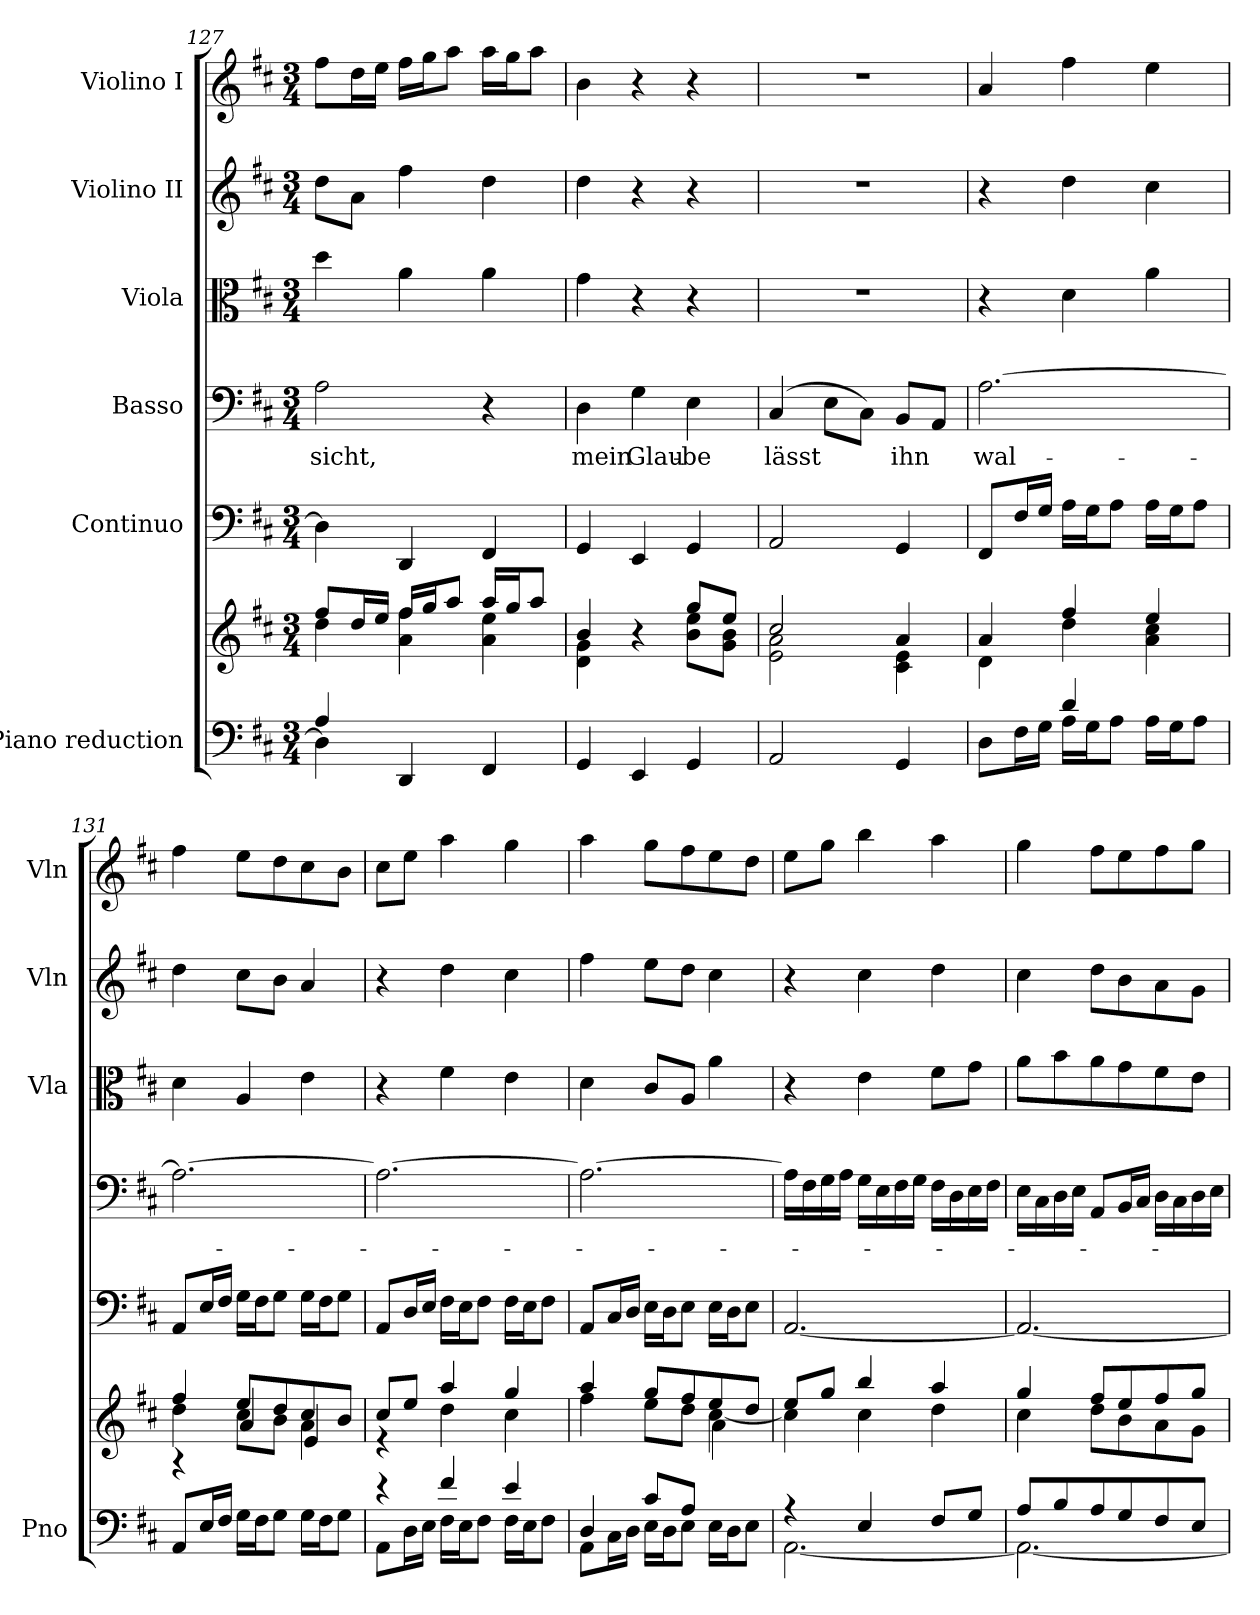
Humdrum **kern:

**kern	**kern	**kern	**kern	**text	**kern	**kern	**kern
*part6	*part6	*part5	*part4	*part4	*part3	*part2	*part1
*staff7	*staff6	*staff5	*staff4	*staff4	*staff3	*staff2	*staff1
*I"Piano reduction	*	*I"Continuo	*I"Basso	*	*I"Viola	*I"Violino II	*I"Violino I
*I'Pno	*	*	*	*	*I'Vla	*I'Vln	*I'Vln
*clefF4	*clefG2	*clefF4	*clefF4	*	*clefC3	*clefG2	*clefG2
*k[f#c#]	*k[f#c#]	*k[f#c#]	*k[f#c#]	*	*k[f#c#]	*k[f#c#]	*k[f#c#]
*M3/4	*M3/4	*M3/4	*M3/4	*	*M3/4	*M3/4	*M3/4
=127	=127	=127	=127	=127	=127	=127	=127
*^	*^	*	*	*	*	*	*
!	!	!	!	!	!	!LO:LY:b	!	!	!
4A/	4D\]	8ff#/L	4dd\	4D\]	2A\	-sicht,	4dd\	8dd\L	8ff#\L
.	.	16dd/L	.	.	.	.	.	8a\J	16dd\L
.	.	16ee/JJ	.	.	.	.	.	.	16ee\JJ
4DD/	2ryy	16ff#/LL	4a\ 4ff#\	4DD/	.	.	4a\	4ff#\	16ff#\LL
.	.	16gg/J	.	.	.	.	.	.	16gg\J
.	.	8aa/J	.	.	.	.	.	.	8aa\J
4FF#/	.	16aa/LL	4a\ 4ee\	4FF#/	4r	.	4a\	4dd\	16aa\LL
.	.	16gg/J	.	.	.	.	.	.	16gg\J
.	.	8aa/J	.	.	.	.	.	.	8aa\J
*v	*v	*	*	*	*	*	*	*	*
=128	=128	=128	=128	=128	=128	=128	=128	=128
!	!	!	!	!	!LO:LY:b	!	!	!
4GG/	4b/	4d\ 4g\	4GG/	4D\	mein	4g\	4dd\	4b\
!	!	!	!	!	!LO:LY:b	!	!	!
4EE/	4r	4ryy	4EE/	4G\	Glau-	4r	4r	4r
!	!	!	!	!	!LO:LY:b	!	!	!
4GG/	8gg/L	8b\ 8ee\L	4GG/	4E\	-be	4r	4r	4r
.	8ee/J	8g\ 8b\J	.	.	.	.	.	.
=129	=129	=129	=129	=129	=129	=129	=129	=129
!	!	!	!	!	!LO:LY:b	!	!	!
2AA/	2cc#/	2e\ 2a\	2AA/	(>4C#/	lässt	2.r	2.r	2.r
.	.	.	.	8E\L	.	.	.	.
.	.	.	.	8C#\J)	.	.	.	.
!	!	!	!	!	!LO:LY:b	!	!	!
4GG/	4a/	4c#\ 4e\	4GG/	8BB/L	ihn	.	.	.
.	.	.	.	8AA/J	.	.	.	.
!!LO:LB:g=z
=130	=130	=130	=130	=130	=130	=130	=130	=130
*^	*	*	*	*	*	*	*	*
!	!	!	!	!	!	!LO:LY:b	!	!	!
4ryy	8D\L	4a/	4d\	8FF#/L	[2.A\	wal-	4r	4r	4a/
.	16F#\L	.	.	16F#/L	.	.	.	.	.
.	16G\JJ	.	.	16G/JJ	.	.	.	.	.
4d/	16A\LL	4ff#/	4dd\	16A\LL	.	.	4d\	4dd\	4ff#\
.	16G\J	.	.	16G\J	.	.	.	.	.
.	8A\J	.	.	8A\J	.	.	.	.	.
4ryy	16A\LL	4ee/	4a\ 4cc#\	16A\LL	.	.	4a\	4cc#\	4ee\
.	16G\J	.	.	16G\J	.	.	.	.	.
.	8A\J	.	.	8A\J	.	.	.	.	.
*v	*v	*	*	*	*	*	*	*	*
=131	=131	=131	=131	=131	=131	=131	=131	=131
*	*	*^	*	*	*	*	*	*
8AA/L	4ff#/	4dd\	4rA	8AA/L	2.A\_	.	4d\	4dd\	4ff#\
16E/L	.	.	.	16E/L	.	.	.	.	.
16F#/JJ	.	.	.	16F#/JJ	.	.	.	.	.
16G\LL	8ee/L	8cc#\L	4a/	16G\LL	.	.	4A/	8cc#\L	8ee\L
16F#\J	.	.	.	16F#\J	.	.	.	.	.
8G\J	8dd/	8b\J	.	8G\J	.	.	.	8b\J	8dd\
16G\LL	8cc#/	4a\	4e/	16G\LL	.	.	4e\	4a/	8cc#\
16F#\J	.	.	.	16F#\J	.	.	.	.	.
8G\J	8b/J	.	.	8G\J	.	.	.	.	8b\J
*	*	*v	*v	*	*	*	*	*	*
=132	=132	=132	=132	=132	=132	=132	=132	=132
*^	*	*	*	*	*	*	*	*
4r	8AA\L	8cc#/L	4r	8AA/L	2.A\_	.	4r	4r	8cc#\L
.	16D\L	8ee/J	.	16D/L	.	.	.	.	8ee\J
.	16E\JJ	.	.	16E/JJ	.	.	.	.	.
4f#/	16F#\LL	4aa/	4dd\	16F#\LL	.	.	4f#\	4dd\	4aa\
.	16E\J	.	.	16E\J	.	.	.	.	.
.	8F#\J	.	.	8F#\J	.	.	.	.	.
4e/	16F#\LL	4gg/	4cc#\	16F#\LL	.	.	4e\	4cc#\	4gg\
.	16E\J	.	.	16E\J	.	.	.	.	.
.	8F#\J	.	.	8F#\J	.	.	.	.	.
=133	=133	=133	=133	=133	=133	=133	=133	=133	=133
*	*	*	*^	*	*	*	*	*	*
4D/	8AA\L	4aa/	4ff#\	2ryy	8AA/L	2.A\_	.	4d\	4ff#\	4aa\
.	16C#\L	.	.	.	16C#/L	.	.	.	.	.
.	16D\JJ	.	.	.	16D/JJ	.	.	.	.	.
8c#/L	16E\LL	8gg/L	8ee\L	.	16E\LL	.	.	8c#/L	8ee\L	8gg\L
.	16D\J	.	.	.	16D\J	.	.	.	.	.
8A/J	8E\J	8ff#/	8dd\J	.	8E\J	.	.	8A/J	8dd\J	8ff#\
4ryy	16E\LL	8ee/	[4cc#\	4a\	16E\LL	.	.	4a\	4cc#\	8ee\
.	16D\J	.	.	.	16D\J	.	.	.	.	.
.	8E\J	8dd/J	.	.	8E\J	.	.	.	.	8dd\J
*	*	*	*v	*v	*	*	*	*	*	*
=134	=134	=134	=134	=134	=134	=134	=134	=134	=134
4r	[2.AA\	8ee/L	4cc#\]	[2.AA/	16A\LL]	.	4r	4r	8ee\L
.	.	.	.	.	16F#\	.	.	.	.
.	.	8gg/J	.	.	16G\	.	.	.	8gg\J
.	.	.	.	.	16A\JJ	.	.	.	.
4E/	.	4bb/	4cc#\	.	16G\LL	.	4e\	4cc#\	4bb\
.	.	.	.	.	16E\	.	.	.	.
.	.	.	.	.	16F#\	.	.	.	.
.	.	.	.	.	16G\JJ	.	.	.	.
8F#/L	.	4aa/	4dd\	.	16F#\LL	.	8f#\L	4dd\	4aa\
.	.	.	.	.	16D\	.	.	.	.
8G/J	.	.	.	.	16E\	.	8g\J	.	.
.	.	.	.	.	16F#\JJ	.	.	.	.
=135	=135	=135	=135	=135	=135	=135	=135	=135	=135
8A/L	2.AA\_	4gg/	4cc#\	2.AA/_	16E\LL	.	8a\L	4cc#\	4gg\
.	.	.	.	.	16C#\	.	.	.	.
8B/	.	.	.	.	16D\	.	8b\	.	.
.	.	.	.	.	16E\JJ	.	.	.	.
8A/	.	8ff#/L	8dd\L	.	8AA/L	.	8a\	8dd\L	8ff#\L
8G/	.	8ee/	8b\	.	16BB/L	.	8g\	8b\	8ee\
.	.	.	.	.	16C#/JJ	.	.	.	.
8F#/	.	8ff#/	8a\	.	16D\LL	.	8f#\	8a\	8ff#\
.	.	.	.	.	16C#\	.	.	.	.
8E/J	.	8gg/J	8g\J	.	16D\	.	8e\J	8g\J	8gg\J
.	.	.	.	.	16E\JJ	.	.	.	.
*v	*v	*	*	*	*	*	*	*	*
*	*v	*v	*	*	*	*	*	*
=	=	=	=	=	=	=	=
*-	*-	*-	*-	*-	*-	*-	*-
